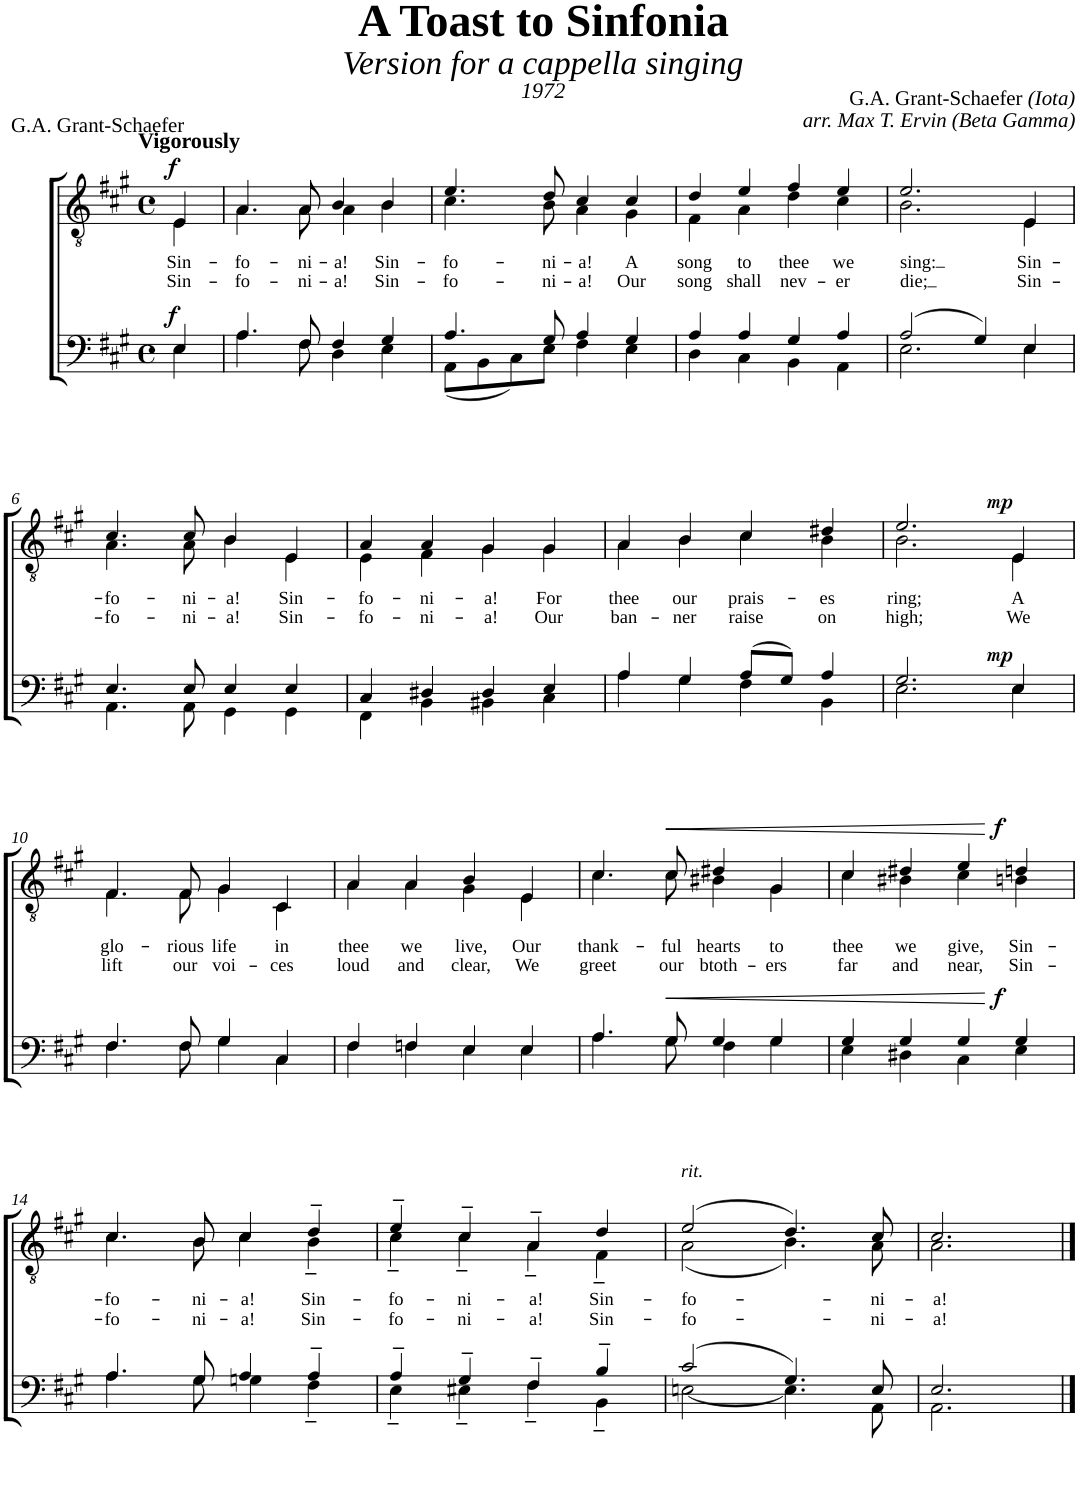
**kern	**dynam	**kern	**text	**text	**dynam
*part2	*part2	*part1	*part1	*part1	*part1
*staff2	*staff2	*staff1	*staff1	*staff1	*staff1
*I"Piano	*	*I"Piano	*	*	*
*I'Pno	*	*I'Pno	*	*	*
*clefF4	*	*clefGv2	*	*	*
*k[f#c#g#]	*	*k[f#c#g#]	*	*	*
*M4/4	*	*M4/4	*	*	*
*met(c)	*	*met(c)	*	*	*
=1	=1	=1	=1	=1	=1
*^	*	*	*	*	*
!	!	!	!LO:TX:a:B:t=Vigorously	!	!	!
!	!	!LO:DY:a	!	!LO:LY:b	!LO:LY:b	!LO:DY:a
*	*	*	*^	*	*	*
4E/	4E\	f	4E/	4E\	Sin-	Sin-	f
=2	=2	=2	=2	=2	=2	=2	=2
!	!	!	!	!	!LO:LY:b	!LO:LY:b	!
4.A/	4.A\	.	4.A/	4.A\	-fo-	-fo-	.
!	!	!	!	!	!LO:LY:b	!LO:LY:b	!
8F#/	8F#\	.	8A/	8A\	-ni-	-ni-	.
!	!	!	!	!	!LO:LY:b	!LO:LY:b	!
4F#/	4D\	.	4B/	4A\	-a!	-a!	.
!	!	!	!	!	!LO:LY:b	!LO:LY:b	!
4G#/	4E\	.	4B/	4B\	Sin-	Sin-	.
=3	=3	=3	=3	=3	=3	=3	=3
!	!	!	!	!	!LO:LY:b	!LO:LY:b	!
4.A/	(8AA\L	.	4.e/	4.c#\	-fo-	-fo-	.
.	8BB\	.	.	.	.	.	.
.	8C#\)	.	.	.	.	.	.
!	!	!	!	!	!LO:LY:b	!LO:LY:b	!
8G#/	8E\J	.	8d/	8B\	-ni-	-ni-	.
!	!	!	!	!	!LO:LY:b	!LO:LY:b	!
4A/	4F#\	.	4c#/	4A\	-a!	-a!	.
!	!	!	!	!	!LO:LY:b	!LO:LY:b	!
4G#/	4E\	.	4c#/	4G#\	A	Our	.
=4	=4	=4	=4	=4	=4	=4	=4
!	!	!	!	!	!LO:LY:b	!LO:LY:b	!
4A/	4D\	.	4d/	4F#\	song	song	.
!	!	!	!	!	!LO:LY:b	!LO:LY:b	!
4A/	4C#\	.	4e/	4A\	to	shall	.
!	!	!	!	!	!LO:LY:b	!LO:LY:b	!
4G#/	4BB\	.	4f#/	4d\	thee	nev-	.
!	!	!	!	!	!LO:LY:b	!LO:LY:b	!
4A/	4AA\	.	4e/	4c#\	we	-er	.
=5	=5	=5	=5	=5	=5	=5	=5
!	!	!	!	!	!LO:LY:b	!LO:LY:b	!
(2A/	2.E\	.	2.e/	2.B\	sing:	die;	.
4G#/)	.	.	.	.	.	.	.
!	!	!	!	!	!LO:LY:b	!LO:LY:b	!
4E/	4E\	.	4E/	4E\	Sin-	Sin-	.
!!LO:LB:g=z	!!
=6	=6	=6	=6	=6	=6	=6	=6
!	!	!	!	!	!LO:LY:b	!LO:LY:b	!
4.E/	4.AA\	.	4.c#/	4.A\	-fo-	-fo-	.
!	!	!	!	!	!LO:LY:b	!LO:LY:b	!
8E/	8AA\	.	8c#/	8A\	-ni-	-ni-	.
!	!	!	!	!	!LO:LY:b	!LO:LY:b	!
4E/	4GG#\	.	4B/	4B\	a!	-a!	.
!	!	!	!	!	!LO:LY:b	!LO:LY:b	!
4E/	4GG#\	.	4E/	4E\	Sin-	Sin-	.
=7	=7	=7	=7	=7	=7	=7	=7
!	!	!	!	!	!LO:LY:b	!LO:LY:b	!
4C#/	4FF#\	.	4A/	4E\	-fo-	-fo-	.
!	!	!	!	!	!LO:LY:b	!LO:LY:b	!
4D#X/	4BB\	.	4A/	4F#\	-ni-	-ni-	.
!	!	!	!	!	!LO:LY:b	!LO:LY:b	!
4D#/	4BB#X\	.	4G#/	4G#\	-a!	-a!	.
!	!	!	!	!	!LO:LY:b	!LO:LY:b	!
4E/	4C#\	.	4G#/	4G#\	For	Our	.
=8	=8	=8	=8	=8	=8	=8	=8
!	!	!	!	!	!LO:LY:b	!LO:LY:b	!
4A/	4A\	.	4A/	4A\	thee	ban-	.
!	!	!	!	!	!LO:LY:b	!LO:LY:b	!
4G#/	4G#\	.	4B/	4B\	our	-ner	.
!	!	!	!	!	!LO:LY:b	!LO:LY:b	!
(8A/L	4F#\	.	4c#/	4c#\	prais-	raise	.
8G#/J)	.	.	.	.	.	.	.
!	!	!	!	!	!LO:LY:b	!LO:LY:b	!
4A/	4BB\	.	4d#X/	4B\	-es	on	.
=9	=9	=9	=9	=9	=9	=9	=9
!	!	!	!	!	!LO:LY:b	!LO:LY:b	!
2.G#/	2.E\	.	2.e/	2.B\	ring;	high;	.
!	!	!LO:DY:a	!	!	!LO:LY:b	!LO:LY:b	!LO:DY:a
4E/	4E\	mp	4E/	4E\	A	We	mp
!!LO:LB:g=z	!!
=10	=10	=10	=10	=10	=10	=10	=10
!	!	!	!	!	!LO:LY:b	!LO:LY:b	!
4.F#/	4.F#\	.	4.F#/	4.F#\	glo-	lift	.
!	!	!	!	!	!LO:LY:b	!LO:LY:b	!
8F#/	8F#\	.	8F#/	8F#\	-rious	our	.
!	!	!	!	!	!LO:LY:b	!LO:LY:b	!
4G#/	4G#\	.	4G#/	4G#\	life	voi-	.
!	!	!	!	!	!LO:LY:b	!LO:LY:b	!
4C#/	4C#\	.	4C#/	4C#\	in	-ces	.
=11	=11	=11	=11	=11	=11	=11	=11
!	!	!	!	!	!LO:LY:b	!LO:LY:b	!
4F#/	4F#\	.	4A/	4A\	thee	loud	.
!	!	!	!	!	!LO:LY:b	!LO:LY:b	!
4Fn/	4F\	.	4A/	4A\	we	and	.
!	!	!	!	!	!LO:LY:b	!LO:LY:b	!
4E/	4E\	.	4B/	4G#\	live,	clear,	.
!	!	!	!	!	!LO:LY:b	!LO:LY:b	!
4E/	4E\	.	4E/	4E\	Our	We	.
=12	=12	=12	=12	=12	=12	=12	=12
!	!	!	!	!	!LO:LY:b	!LO:LY:b	!
4.A/	4.A\	.	4.c#/	4.c#\	thank-	greet	.
!	!	!LO:HP:b	!	!	!LO:LY:b	!LO:LY:b	!LO:HP:b
8G#/	8G#\	<	8c#/	8c#\	-ful	our	<
!	!	!	!	!	!LO:LY:b	!LO:LY:b	!
4G#/	4F#\	.	4d#X/	4B#X\	hearts	btoth-	.
!	!	!	!	!	!LO:LY:b	!LO:LY:b	!
4G#/	4G#\	.	4G#/	4G#\	to	-ers	.
=13	=13	=13	=13	=13	=13	=13	=13
!	!	!	!	!	!LO:LY:b	!LO:LY:b	!
4G#/	4E\	.	4c#/	4c#\	thee	far	.
!	!	!	!	!	!LO:LY:b	!LO:LY:b	!
4G#/	4D#X\	.	4d#X/	4B#X\	we	and	.
!	!	!LO:DY:n=1:a	!	!	!LO:LY:b	!LO:LY:b	!LO:DY:n=1:a
4G#/	4C#\	[ f	4e/	4c#\	give,	near,	[ f
!	!	!	!	!	!LO:LY:b	!LO:LY:b	!
4G#/	4E\	.	4dn/	4Bn\	Sin-	Sin-	.
!!LO:LB:g=z	!!
=14	=14	=14	=14	=14	=14	=14	=14
!	!	!	!	!	!LO:LY:b	!LO:LY:b	!
4.A/	4.A\	.	4.c#/	4.c#\	-fo-	-fo-	.
!	!	!	!	!	!LO:LY:b	!LO:LY:b	!
8G#/	8G#\	.	8B/	8B\	-ni-	-ni-	.
!	!	!	!	!	!LO:LY:b	!LO:LY:b	!
4A/	4Gn\	.	4c#/	4c#\	-a!	-a!	.
!	!	!	!	!	!LO:LY:b	!LO:LY:b	!
4A~/	4F#~\	.	4d~/	4B~\	Sin-	Sin-	.
=15	=15	=15	=15	=15	=15	=15	=15
!	!	!	!	!	!LO:LY:b	!LO:LY:b	!
4A~/	4E~\	.	4e~/	4c#~\	-fo-	-fo-	.
!	!	!	!	!	!LO:LY:b	!LO:LY:b	!
4G#~/	4E#X~\	.	4c#~/	4c#~\	-ni-	-ni-	.
!	!	!	!	!	!LO:LY:b	!LO:LY:b	!
4F#~/	4F#~\	.	4A~/	4A~\	-a!	-a!	.
!	!	!	!	!	!LO:LY:b	!LO:LY:b	!
4B~/	4BB~\	.	4d/	4F#~\	Sin-	Sin-	.
=16	=16	=16	=16	=16	=16	=16	=16
!	!	!	!LO:TX:a:i:t=rit.	!	!	!	!
!	!	!	!	!	!LO:LY:b	!LO:LY:b	!
(2c#/	[2En\	.	(2e/	(2A\	-fo-	-fo-	.
4.G#/)	4.E\]	.	4.d/)	4.B\)	.	.	.
!	!	!	!	!	!LO:LY:b	!LO:LY:b	!
8E/	8AA\	.	8c#/	8A\	-ni-	-ni-	.
=17	=17	=17	=17	=17	=17	=17	=17
!	!	!	!	!	!LO:LY:b	!LO:LY:b	!
2.E/	2.AA\	.	2.c#/	2.A\	-a!	-a!	.
*v	*v	*	*	*	*	*	*
*	*	*v	*v	*	*	*
==	==	==	==	==	==
*-	*-	*-	*-	*-	*-
